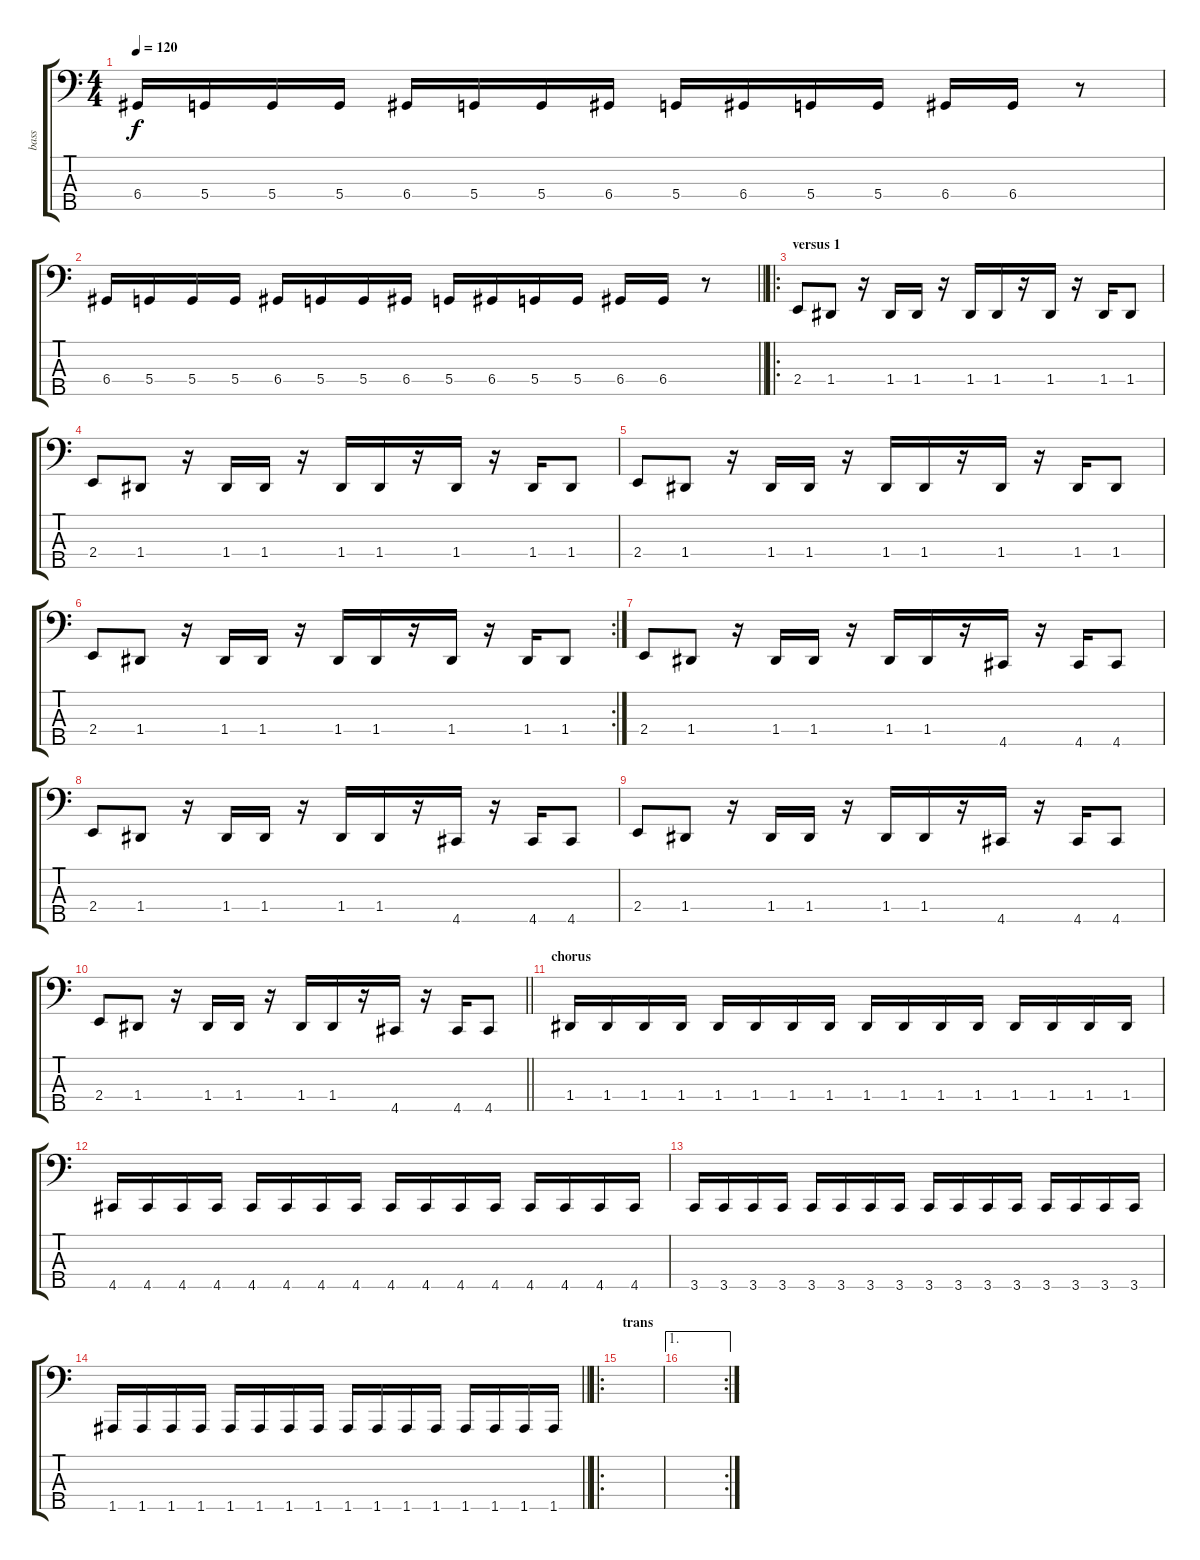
\track ("bass" "bass") {instrument electricbasspick}
\staff {score tabs}
\tuning (G2 D2 A1 D1 A0) {hide}
\ts (4 4)
\tempo 120
\clef f4
\ks c
6.4.16{dy f} 5.4.16 5.4.16 5.4.16 6.4.16 5.4.16 5.4.16 6.4.16 5.4.16 6.4.16 5.4.16 5.4.16 6.4.16 6.4.16 r.8 |
\barLineRight lightlight
6.4.16 5.4.16 5.4.16 5.4.16 6.4.16 5.4.16 5.4.16 6.4.16 5.4.16 6.4.16 5.4.16 5.4.16 6.4.16 6.4.16 r.8 |
\ro
\section ("" "versus 1")
2.4.8 1.4.8 r.16 1.4.16 1.4.16 r.16 1.4.16 1.4.16 r.16 1.4.16 r.16 1.4.16 1.4.8 |
2.4.8 1.4.8 r.16 1.4.16 1.4.16 r.16 1.4.16 1.4.16 r.16 1.4.16 r.16 1.4.16 1.4.8 |
2.4.8 1.4.8 r.16 1.4.16 1.4.16 r.16 1.4.16 1.4.16 r.16 1.4.16 r.16 1.4.16 1.4.8 |
\rc 2
2.4.8 1.4.8 r.16 1.4.16 1.4.16 r.16 1.4.16 1.4.16 r.16 1.4.16 r.16 1.4.16 1.4.8 |
2.4.8 1.4.8 r.16 1.4.16 1.4.16 r.16 1.4.16 1.4.16 r.16 4.5.16 r.16 4.5.16 4.5.8 |
2.4.8 1.4.8 r.16 1.4.16 1.4.16 r.16 1.4.16 1.4.16 r.16 4.5.16 r.16 4.5.16 4.5.8 |
2.4.8 1.4.8 r.16 1.4.16 1.4.16 r.16 1.4.16 1.4.16 r.16 4.5.16 r.16 4.5.16 4.5.8 |
\barLineRight lightlight
2.4.8 1.4.8 r.16 1.4.16 1.4.16 r.16 1.4.16 1.4.16 r.16 4.5.16 r.16 4.5.16 4.5.8 |
\section ("" "chorus")
1.4.16 1.4.16 1.4.16 1.4.16 1.4.16 1.4.16 1.4.16 1.4.16 1.4.16 1.4.16 1.4.16 1.4.16 1.4.16 1.4.16 1.4.16 1.4.16 |
4.5.16 4.5.16 4.5.16 4.5.16 4.5.16 4.5.16 4.5.16 4.5.16 4.5.16 4.5.16 4.5.16 4.5.16 4.5.16 4.5.16 4.5.16 4.5.16 |
3.5.16 3.5.16 3.5.16 3.5.16 3.5.16 3.5.16 3.5.16 3.5.16 3.5.16 3.5.16 3.5.16 3.5.16 3.5.16 3.5.16 3.5.16 3.5.16 |
\barLineRight lightlight
1.5.16 1.5.16 1.5.16 1.5.16 1.5.16 1.5.16 1.5.16 1.5.16 1.5.16 1.5.16 1.5.16 1.5.16 1.5.16 1.5.16 1.5.16 1.5.16 |
\ro
\section ("" "trans")
|
\ae 1
\rc 2
